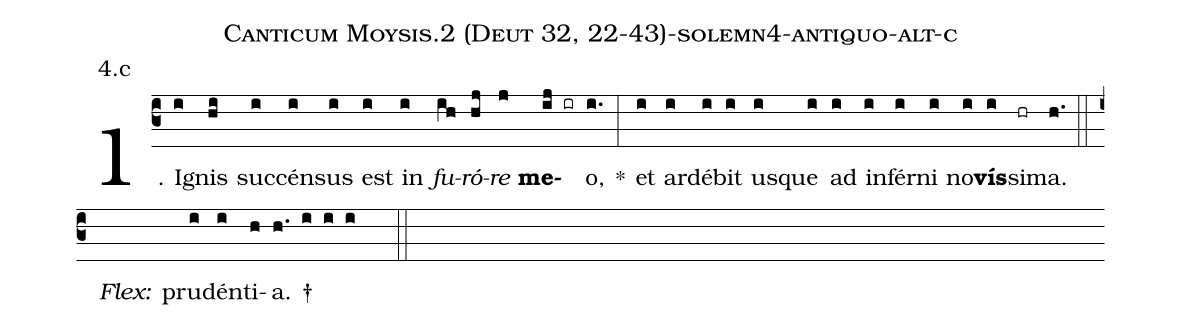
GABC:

name: Canticum Moysis.2 (Deut 32, 22-43)-solemn4-antiquo-alt-c;
annotation: 4.c;
%%
(c3)1. I(i)gnis(hi) suc(i)cén(i)sus(i) est(i) in(i) <i>fu</i>(ih)<i>ró</i>(hj)<i>re</i>(j) <b>me</b>(ij ir)o,(i.) *(:) et(i) ar(i)dé(i)bit(i) us(i)que(i) ad(i) in(i)fér(i)ni(i) no(i)<b>vís</b>(i)si(hr)ma.(h.) (::)
<i>Flex:</i>()  pru(i)dén(i)ti(h)a. †(h. i i i  ::)
